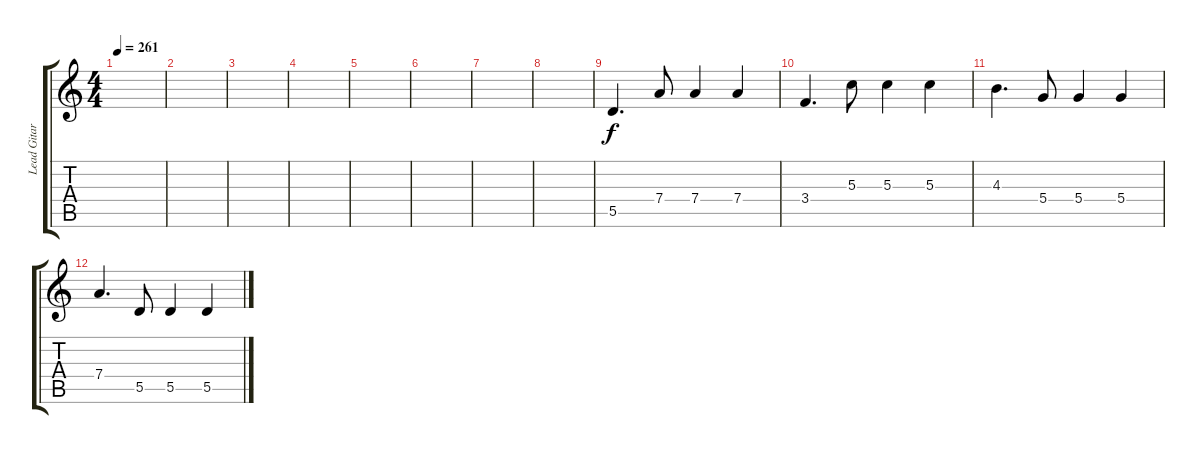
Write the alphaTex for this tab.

\track ("Lead Gitarre" "Lead Gitar") {instrument distortionguitar}
\staff {score tabs}
\tuning (E4 B3 G3 D3 A2 E2) {hide}
\ts (4 4)
\tempo 261
\clef g2
\ks c
|
|
|
|
|
|
|
|
5.5.4{d volume 5} 7.4.8 7.4.4 7.4.4 |
3.4.4{d} 5.3.8 5.3.4 5.3.4 |
4.3.4{d} 5.4.8 5.4.4 5.4.4 |
7.4.4{d} 5.5.8 5.5.4 5.5.4
